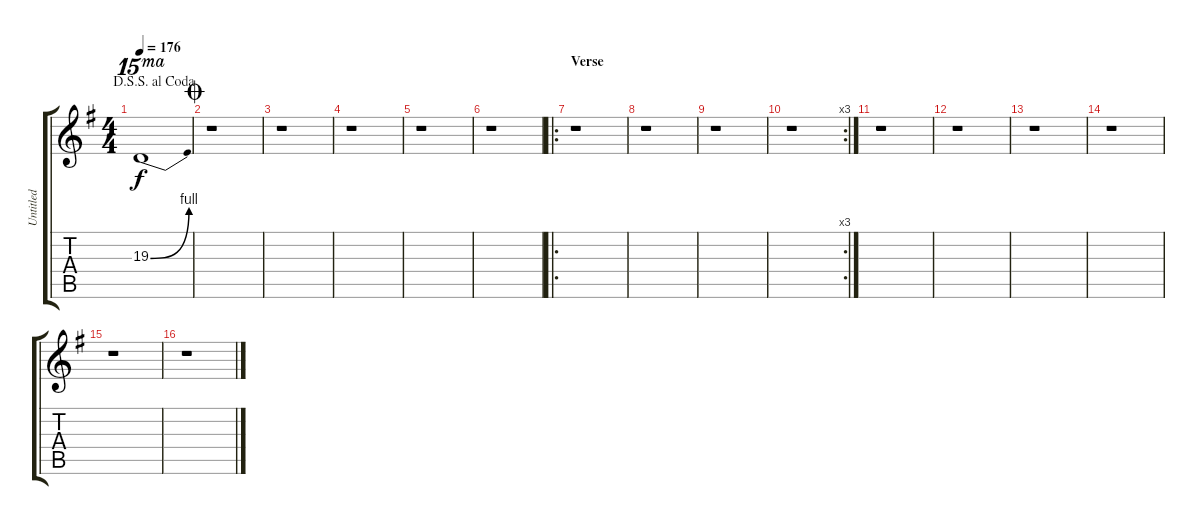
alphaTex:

\track ("Untitled" "Untitled") {instrument distortionguitar}
\staff {score tabs}
\tuning (E4 B3 G3 D3 A2 E2) {hide}
\ts (4 4)
\jump dalsegnosegnoalcoda
\tempo 176
\clef g2
\ks g
19.3{be (bend 0 0 60 4) t}.1{ot 15ma dy f} |
\jump coda
r.1 |
r.1 |
r.1 |
r.1 |
r.1 |
\ro
\section ("" "Verse")
r.1 |
r.1 |
r.1 |
\rc 3
r.1 |
r.1 |
r.1 |
r.1 |
r.1 |
r.1 |
r.1
